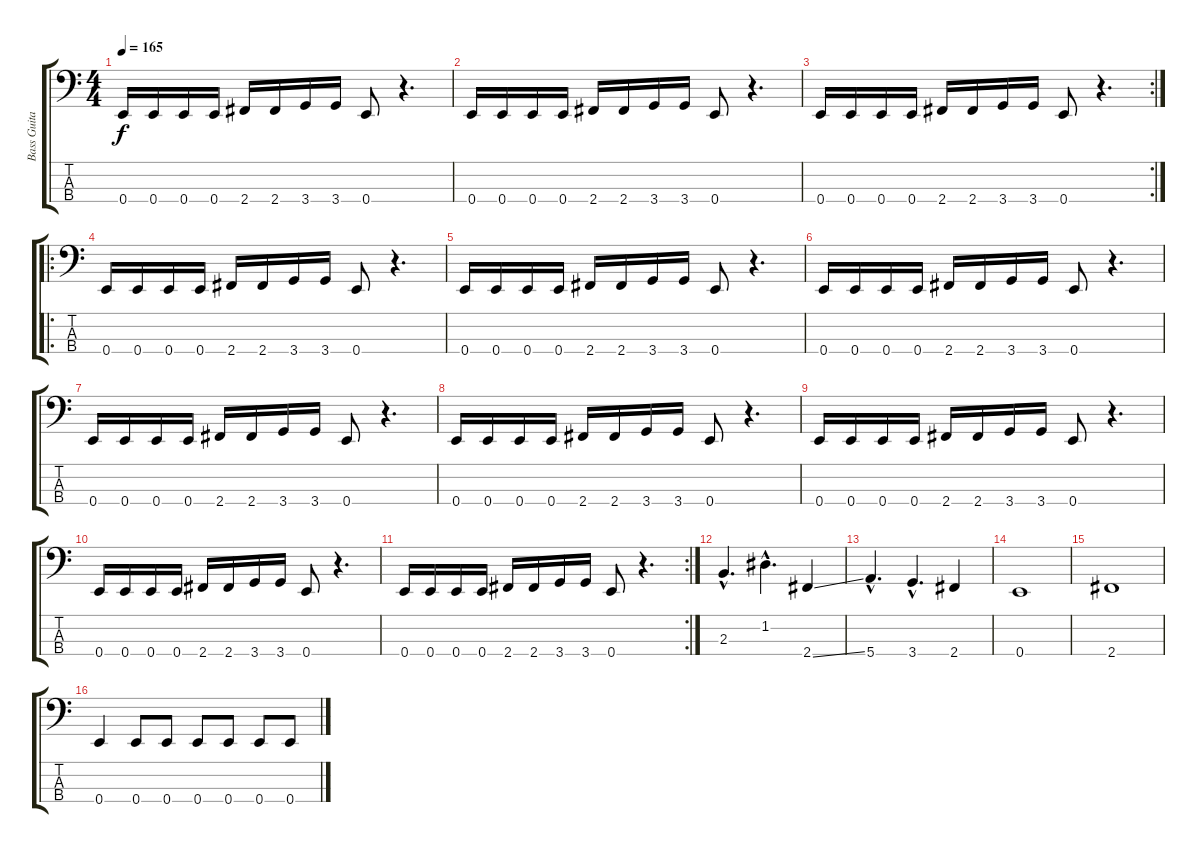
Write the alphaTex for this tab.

\track ("Bass Guitar" "Bass Guita") {instrument electricbassfinger}
\staff {score tabs}
\tuning (G2 D2 A1 E1) {hide}
\ts (4 4)
\tempo 165
\clef f4
\ks c
0.4.16{dy f} 0.4.16 0.4.16 0.4.16 2.4.16 2.4.16 3.4.16 3.4.16 0.4.8 r.4{d} |
0.4.16 0.4.16 0.4.16 0.4.16 2.4.16 2.4.16 3.4.16 3.4.16 0.4.8 r.4{d} |
\rc 2
0.4.16 0.4.16 0.4.16 0.4.16 2.4.16 2.4.16 3.4.16 3.4.16 0.4.8 r.4{d} |
\ro
0.4.16 0.4.16 0.4.16 0.4.16 2.4.16 2.4.16 3.4.16 3.4.16 0.4.8 r.4{d} |
0.4.16 0.4.16 0.4.16 0.4.16 2.4.16 2.4.16 3.4.16 3.4.16 0.4.8 r.4{d} |
0.4.16 0.4.16 0.4.16 0.4.16 2.4.16 2.4.16 3.4.16 3.4.16 0.4.8 r.4{d} |
0.4.16 0.4.16 0.4.16 0.4.16 2.4.16 2.4.16 3.4.16 3.4.16 0.4.8 r.4{d} |
0.4.16 0.4.16 0.4.16 0.4.16 2.4.16 2.4.16 3.4.16 3.4.16 0.4.8 r.4{d} |
0.4.16 0.4.16 0.4.16 0.4.16 2.4.16 2.4.16 3.4.16 3.4.16 0.4.8 r.4{d} |
0.4.16 0.4.16 0.4.16 0.4.16 2.4.16 2.4.16 3.4.16 3.4.16 0.4.8 r.4{d} |
\rc 2
0.4.16 0.4.16 0.4.16 0.4.16 2.4.16 2.4.16 3.4.16 3.4.16 0.4.8 r.4{d} |
2.3{hac}.4{d} 1.2{hac}.4{d} 2.4{ss}.4 |
5.4{hac}.4{d} 3.4{hac}.4{d} 2.4.4 |
0.4.1 |
2.4.1 |
0.4.4 0.4.8 0.4.8 0.4.8 0.4.8 0.4.8 0.4.8
